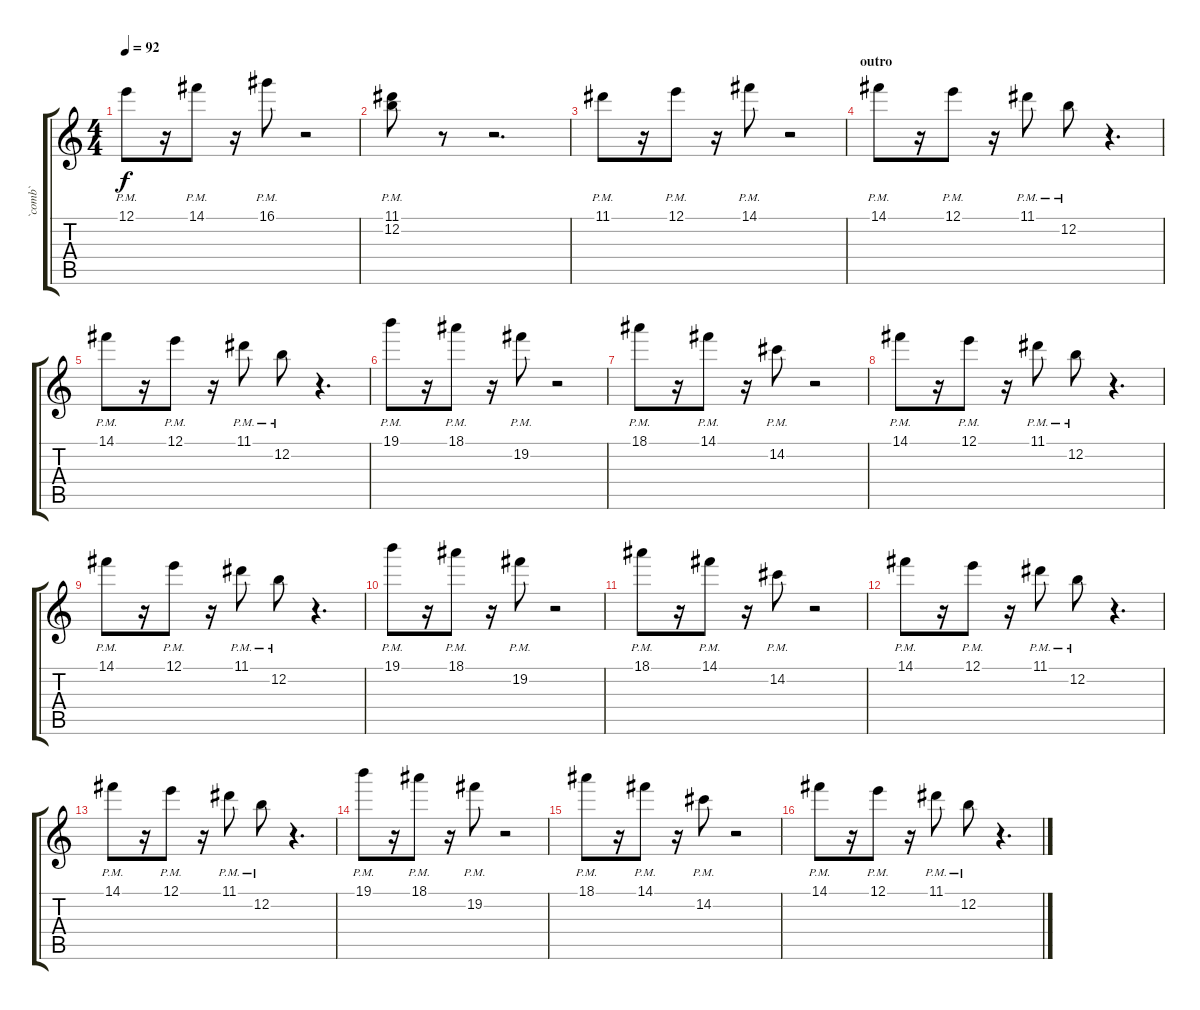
\track ("`comb`" "`comb`") {instrument acousticguitarnylon}
\staff {score tabs}
\tuning (E4 B3 G3 D3 A2 E2) {hide}
\ts (4 4)
\tempo 92
\clef g2
\ks c
12.1{pm}.8{dy f} r.16 14.1{pm}.8 r.16 16.1{pm}.8 r.2 |
(11.1{pm} 12.2{pm}).8 r.8 r.2{d} |
11.1{pm}.8 r.16 12.1{pm}.8 r.16 14.1{pm}.8 r.2 |
\section ("" "outro")
14.1{pm}.8 r.16 12.1{pm}.8 r.16 11.1{pm}.8 12.2{pm}.8 r.4{d} |
14.1{pm}.8 r.16 12.1{pm}.8 r.16 11.1{pm}.8 12.2{pm}.8 r.4{d} |
19.1{pm}.8 r.16 18.1{pm}.8 r.16 19.2{pm}.8 r.2 |
18.1{pm}.8 r.16 14.1{pm}.8 r.16 14.2{pm}.8 r.2 |
14.1{pm}.8 r.16 12.1{pm}.8 r.16 11.1{pm}.8 12.2{pm}.8 r.4{d} |
14.1{pm}.8 r.16 12.1{pm}.8 r.16 11.1{pm}.8 12.2{pm}.8 r.4{d} |
19.1{pm}.8 r.16 18.1{pm}.8 r.16 19.2{pm}.8 r.2 |
18.1{pm}.8 r.16 14.1{pm}.8 r.16 14.2{pm}.8 r.2 |
14.1{pm}.8 r.16 12.1{pm}.8 r.16 11.1{pm}.8 12.2{pm}.8 r.4{d} |
14.1{pm}.8 r.16 12.1{pm}.8 r.16 11.1{pm}.8 12.2{pm}.8 r.4{d} |
19.1{pm}.8 r.16 18.1{pm}.8 r.16 19.2{pm}.8 r.2 |
18.1{pm}.8 r.16 14.1{pm}.8 r.16 14.2{pm}.8 r.2 |
14.1{pm}.8 r.16 12.1{pm}.8 r.16 11.1{pm}.8 12.2{pm}.8 r.4{d}
